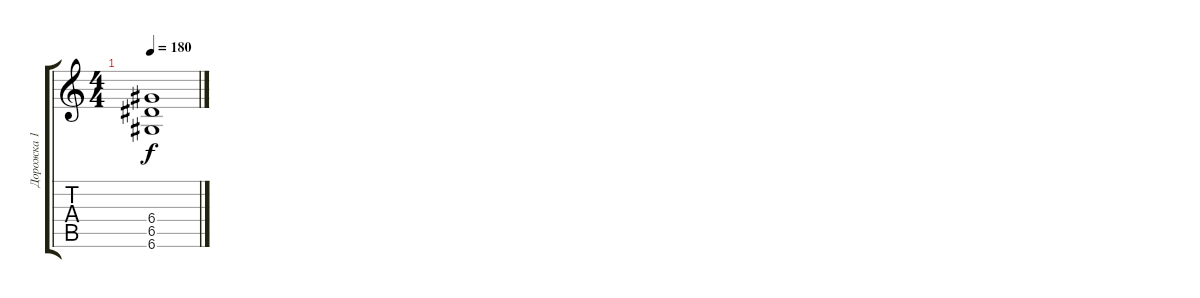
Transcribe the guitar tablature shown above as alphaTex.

\track ("Дорожка 1" "Дорожка 1") {instrument distortionguitar}
\staff {score tabs}
\tuning (E4 B3 G3 D3 A2 D2) {hide}
\ts (4 4)
\tempo 180
\clef g2
\ks c
(6.4 6.5 6.6).1{dy f}
